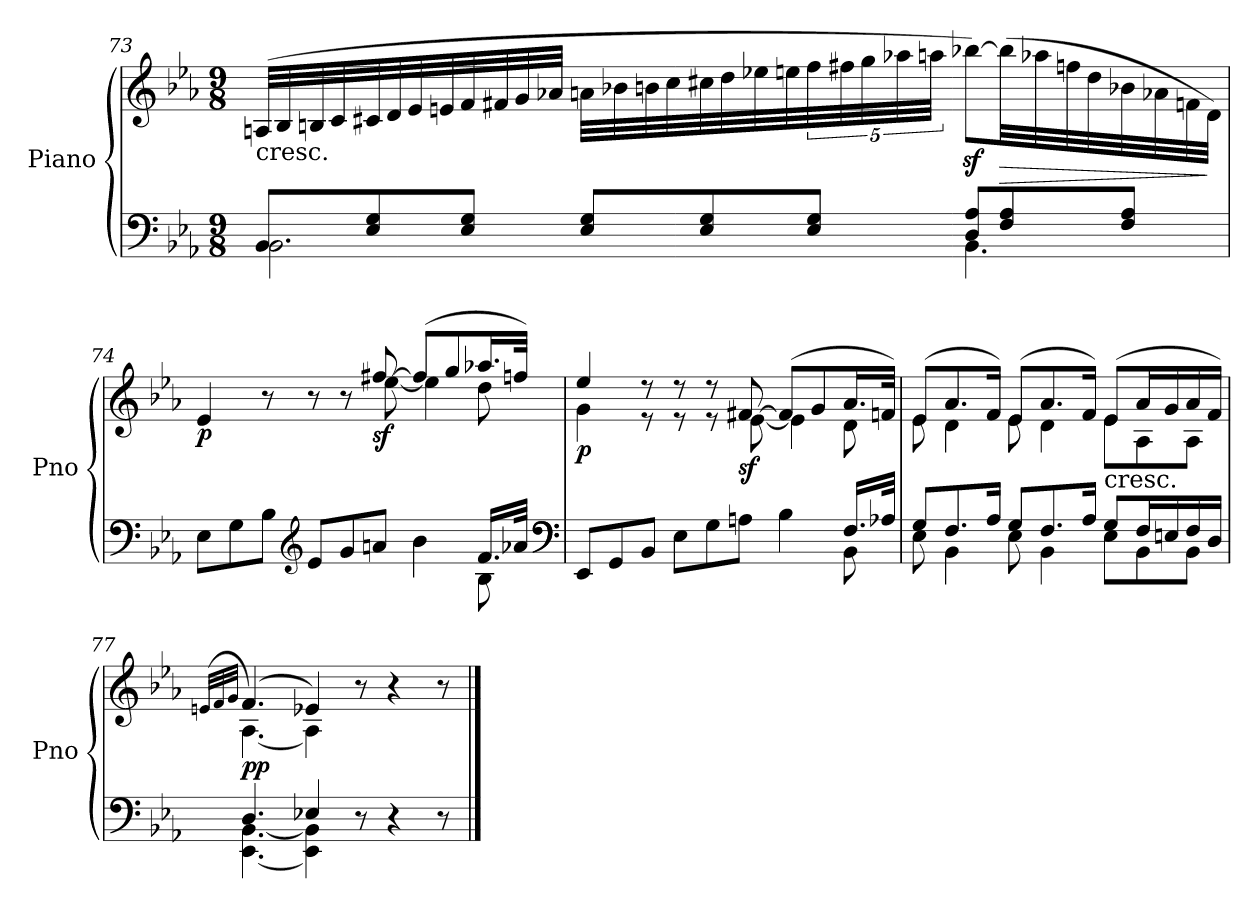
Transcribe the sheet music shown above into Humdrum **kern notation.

**kern	**kern	**dynam
*part1	*part1	*part1
*staff2	*staff1	*staff1/2
*I"Piano	*	*
*I'Pno	*	*
!!LO:LB:g=z
*clefF4	*clefG2	*
*k[b-e-a-]	*k[b-e-a-]	*
*E-:	*E-:	*
*M9/8	*M9/8	*
=73	=73	=73
*^	*	*
!	!	!LO:TX:b:t=cresc.	!
8BB-/L	2.BB-\	(32An/LLL	.
.	.	32B-/	.
.	.	32Bn/	.
.	.	32c/	.
8E-/ 8G/	.	32c#X/	.
.	.	32d/	.
.	.	32e-/	.
.	.	32en/	.
8E-/ 8G/J	.	32f/	.
.	.	32f#X/	.
.	.	32g/	.
.	.	32a-X/JJJ	.
8E-/ 8G/L	.	32an\LLL	.
.	.	32b-X\	.
.	.	32bn\	.
.	.	32cc\	.
8E-/ 8G/	.	32cc#X\	.
.	.	32dd\	.
.	.	32ee-X\	.
.	.	32een\	.
8E-/ 8G/J	.	40ff\	.
.	.	40ff#X\	.
.	.	40gg\	.
.	.	40aa-X\	.
.	.	40aan\JJJ	.
8D/ 8A-/L	4.BB-\	[8bb-Xz<\L)	.
!	!	!	!LO:HP:b
8F/ 8A-/	.	(32bb-\LL]	>
.	.	32aa-X\	.
.	.	32ffn\	.
.	.	32dd\	.
8F/ 8A-/J	.	32b-X\	.
.	.	32a-X\	.
.	.	32fn\	.
.	.	32d\JJJ)	]
!!LO:LB:g=z
=74	=74	=74	=74
*	*	*^	*
!	!	!	!	!LO:DY:b
8E-\L	1ryy	4e-/	8ryy	p
*	*	*v	*v	*
8G\	.	.	.
8B-\J	.	8r	.
*clefG2	*	*	*
8e-/L	.	8r	.
8g/	.	8r	.
*	*	*^	*
!	!	!	!	!LO:DY:b
8an/J	.	[8ff#X/	[8ee-\	sf
4b-\	.	(8ff#/L]	4ee-\]	.
.	.	8gg/	.	.
16.f/LL	8B-\	16.aa-X/L	8dd\	.
32a-X/JJk	.	32ffn/JJk)	.	.
*clefF4	*	*	*	*
=75	=75	=75	=75	=75
!	!	!	!	!LO:DY:b
8EE-/L	1ryy	4ee-/	4g\	p
8GG/	.	.	.	.
8BB-/J	.	8r	8r	.
8E-\L	.	8r	8r	.
8G\	.	8r	8r	.
!	!	!	!	!LO:DY:b
8An\J	.	[8f#X/	[8e-\	sf
4B-\	.	(8f#/L]	4e-\]	.
.	.	8g/	.	.
16.F/LL	8BB-\	16.a-/L	8d\	.
32A-X/JJk	.	32fn/JJk)	.	.
=76	=76	=76	=76	=76
8G/L	8E-\	(8e-/L	8e-\	.
8.F/	4BB-\	8.a-/	4d\	.
16A-/Jk	.	16f/Jk)	.	.
8G/L	8E-\	(8e-/L	8e-\	.
8.F/	4BB-\	8.a-/	4d\	.
16A-/Jk	.	16f/Jk)	.	.
!	!	!LO:TX:b:t=cresc.	!	!
8G/L	8E-\L	(8e-/L	8e-\L	.
16F/L	8BB-\	16a-/L	8A-\	.
16En/	.	16g/	.	.
16F/	8BB-\J	16a-/	8A-\J	.
16D/JJ	.	16f/JJ)	.	.
=77	=77	=77	=77	=77
.	.	(32qen/LLL	.	.
.	.	32qf/	.	.
.	.	32qg/JJJ	.	.
!	!	!	!	!LO:DY:b
4.D/	[4.EE-\ [4.BB-\	(4.f/)	[4.A-\	pp
4E-X/	4EE-\] 4BB-\]	4e-X/)	4A-\]	.
8r	2ryy	8r	2ryy	.
4r	.	4r	.	.
8r	.	8r	.	.
*v	*v	*	*	*
*	*v	*v	*
==	==	==
*-	*-	*-
